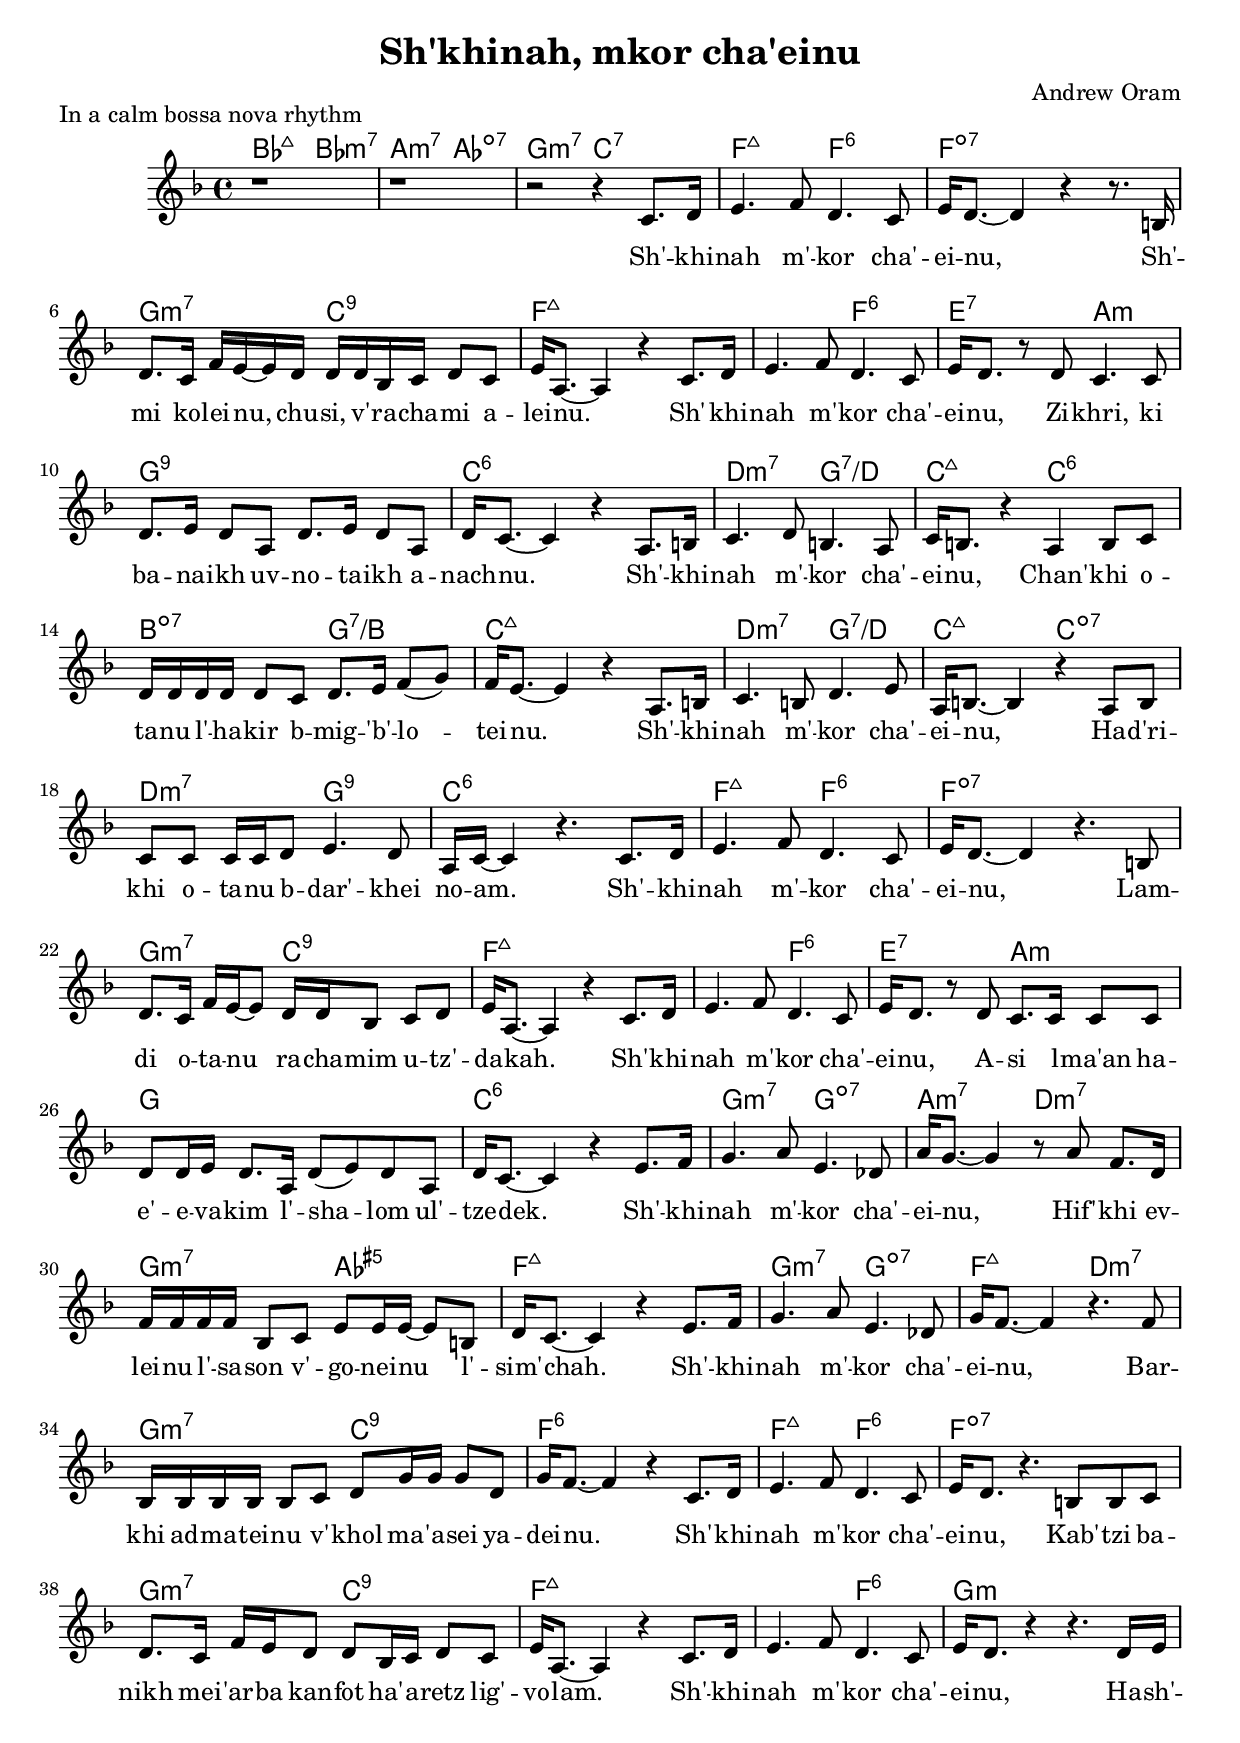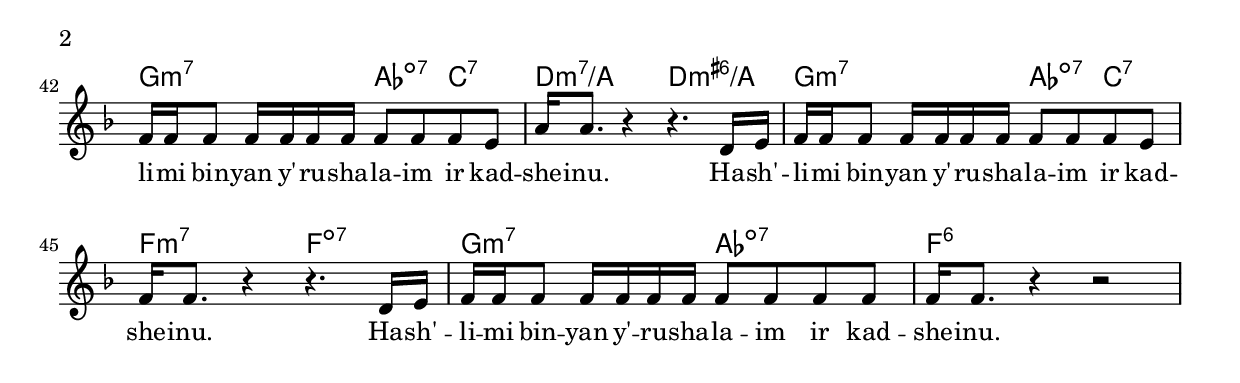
\header {
  title = "Sh'khinah, mkor cha'einu"
  composer = "Andrew Oram"
}

melody = \relative c' {
  \clef treble
  \key a \major
  \time 4/4

  r1 r1 r2 r4
  e8. fis16 gis4. a8 fis4. e8 gis16 fis8.~ fis4 r4 r8.
  dis16 fis8. e16 a gis~ gis fis16 fis fis d e fis8 e gis16 cis,8.~ cis4 r4
  e8. fis16 gis4. a8 fis4. e8 gis16 fis8. r8
  fis8 e4. e8 fis8. gis16 fis8 cis fis8. gis16 fis8 cis fis16 e8.~ e4 r4
  cis8. dis16 e4. fis8 dis4. cis8 e16 dis8. r4
  cis4 dis8 e8 fis16 fis fis fis fis8 e fis8. gis16 a8( b8) a16 gis8.~ gis4 r4
  cis,8. dis16 e4. dis8 fis4. gis8 cis,16 dis8.~ dis4 r4
  cis8 dis e e e16 e fis8 gis4. fis8 cis16 e16~ e4 r4.
  e8. fis16 gis4. a8 fis4. e8 gis16 fis8.~ fis4 r4.
  dis8 fis8. e16 a16 gis16~ gis8 fis16 fis d8 e fis gis16 cis,8.~ cis4 r4
  e8. fis16 gis4. a8 fis4. e8 gis16 fis8. r8
  fis8 e8. e16 e8 e fis8 fis16 gis16 fis8. cis16 fis8( gis) fis8 cis fis16 e8.~ e4 r4
  gis8. a16 b4. cis8 gis4. f8 cis'16 b8.~ b4 r8
  cis8 a8. fis16 a16 a a a d,8 e gis8 gis16 gis16~ gis8 dis fis16 e8.~ e4 r4
  gis8. a16 b4. cis8 gis4. f8 b16 a8.~ a4 r4.
  a8 d,16 d d d d8 e fis b16 b b8 fis b16 a8.~ a4 r4
  e8. fis16 gis4. a8 fis4. e8 gis16 fis8. r4.
  dis8 dis e fis8. e16 a gis fis8 fis d16 e fis8 e gis16 cis,8.~ cis4 r4
  e8. fis16 gis4. a8 fis4. e8 gis16 fis8. r4 r4.
  fis16 gis a a a8 a16 a a a a8 a a gis cis16 cis8. r4 r4.
  fis,16 gis a a a8 a16 a a a a8 a a gis a16 a8. r4 r4.
  fis16 gis a a a8 a16 a a a a8 a a a a16 a8. r4 r2
}

text = \lyricmode {
  Sh' -- khi -- nah m' -- kor cha' -- ei -- nu,
  Sh' -- mi ko -- lei -- nu, chu -- si, v' -- ra -- cha -- mi a -- lei -- nu.
  Sh' -- khi -- nah m' -- kor cha' -- ei -- nu,
  Zi -- khri, ki ba -- na -- ikh uv -- no -- ta -- ikh a -- nach -- nu.
  Sh' -- khi -- nah m' -- kor cha' -- ei -- nu,
  Chan' -- khi o -- ta -- nu l' -- ha -- kir b -- mig -- 'b' -- lo -- tei -- nu.
  Sh' -- khi -- nah m' -- kor cha' -- ei -- nu,
  Ha -- d'ri -- khi o -- ta -- nu b -- dar' -- khei no -- am.
  Sh' -- khi -- nah m' -- kor cha' -- ei -- nu,
  Lam -- di o -- ta -- nu ra -- cha -- mim u -- tz' -- da -- kah.
  Sh' -- khi -- nah m' -- kor cha' -- ei -- nu,
  A -- si l -- ma'an ha -- e' -- e -- va -- kim l' -- sha -- lom ul' --  tze -- dek.
  Sh' -- khi -- nah m' -- kor cha' -- ei -- nu,
  Hif' -- khi ev -- lei -- nu l' -- sa -- son v' -- go -- nei -- nu l' -- sim' -- chah.
  Sh' -- khi -- nah m' -- kor cha' -- ei -- nu,
  Bar -- khi ad -- ma -- tei -- nu v' -- khol ma -- 'a -- sei ya -- dei -- nu.
  Sh' -- khi -- nah m' -- kor cha' -- ei -- nu,
  Kab' -- tzi ba -- nikh mei -- 'ar -- ba kan -- fot ha' -- a -- retz lig' -- vo -- lam.
  Sh' -- khi -- nah m' -- kor cha' -- ei -- nu,
  Ha -- sh' -- li -- mi bin -- yan y' -- ru -- sha -- la -- im ir kad --  she -- inu.
  Ha -- sh' -- li -- mi bin -- yan y' -- ru -- sha -- la -- im ir kad --  she -- inu.
  Ha -- sh' -- li -- mi bin -- yan y' -- ru -- sha -- la -- im ir kad --  she -- inu.
}

harmonies = \chordmode {
     d2:maj7 d:min3.7 cis:min3.7 c:dim7 b:3-.7 e:7
     a2:maj7 a:6 a1:dim7 b2:min3.7 e2:9 a1:maj7
     a2:maj7 a:6 gis:7 cis:min b1:9 e:6
     fis2:min3.7 b:7/fis e:maj7 e:6 dis:dim7 b:7/dis e1:maj7
     fis2:min3.7 b:7/fis e:maj7 e:dim7 fis:min7 b:9 e1:6
     a2:maj7 a:6 a1:dim7 b2:min3.7 e2:9 a1:maj7
     a2:maj7 a:6 gis:7 cis:min b1: e:6
     b2:min3.7 b:dim7 cis:min3.7 fis:min3.7 b:min3.7 c:aug5 a1:maj7
     b2:min3.7 b:dim7 a:maj7 fis:min3.7 b:min3.7 e:9 a1:6
     a2:maj7 a:6 a1:dim7 b2:min3.7 e2:9 a1:maj7
     a2:maj7 a:6 b1:min b2:min3.7 c4:dim7 e:7 fis2:min3.7/cis fis:min3.6+/cis
     b2:min3.7 c4:dim7 e:7 a2:min3.7 a:dim7
     b2:min3.7 c:dim7 a1:6
}

\score {
  <<
    \new ChordNames {
      \set chordChanges = ##t
  \transpose a f \harmonies
    }
    \new Voice = "one" { \transpose a f \melody
                         \set melismaBusyProperties = #'() }
    \new Lyrics \lyricsto "one" \text
  >>
  \layout { }
  \header {
  piece = "In a calm bossa nova rhythm"
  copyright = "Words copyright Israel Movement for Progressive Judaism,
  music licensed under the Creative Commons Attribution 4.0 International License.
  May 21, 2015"
  }
}

\version "2.18.2"
